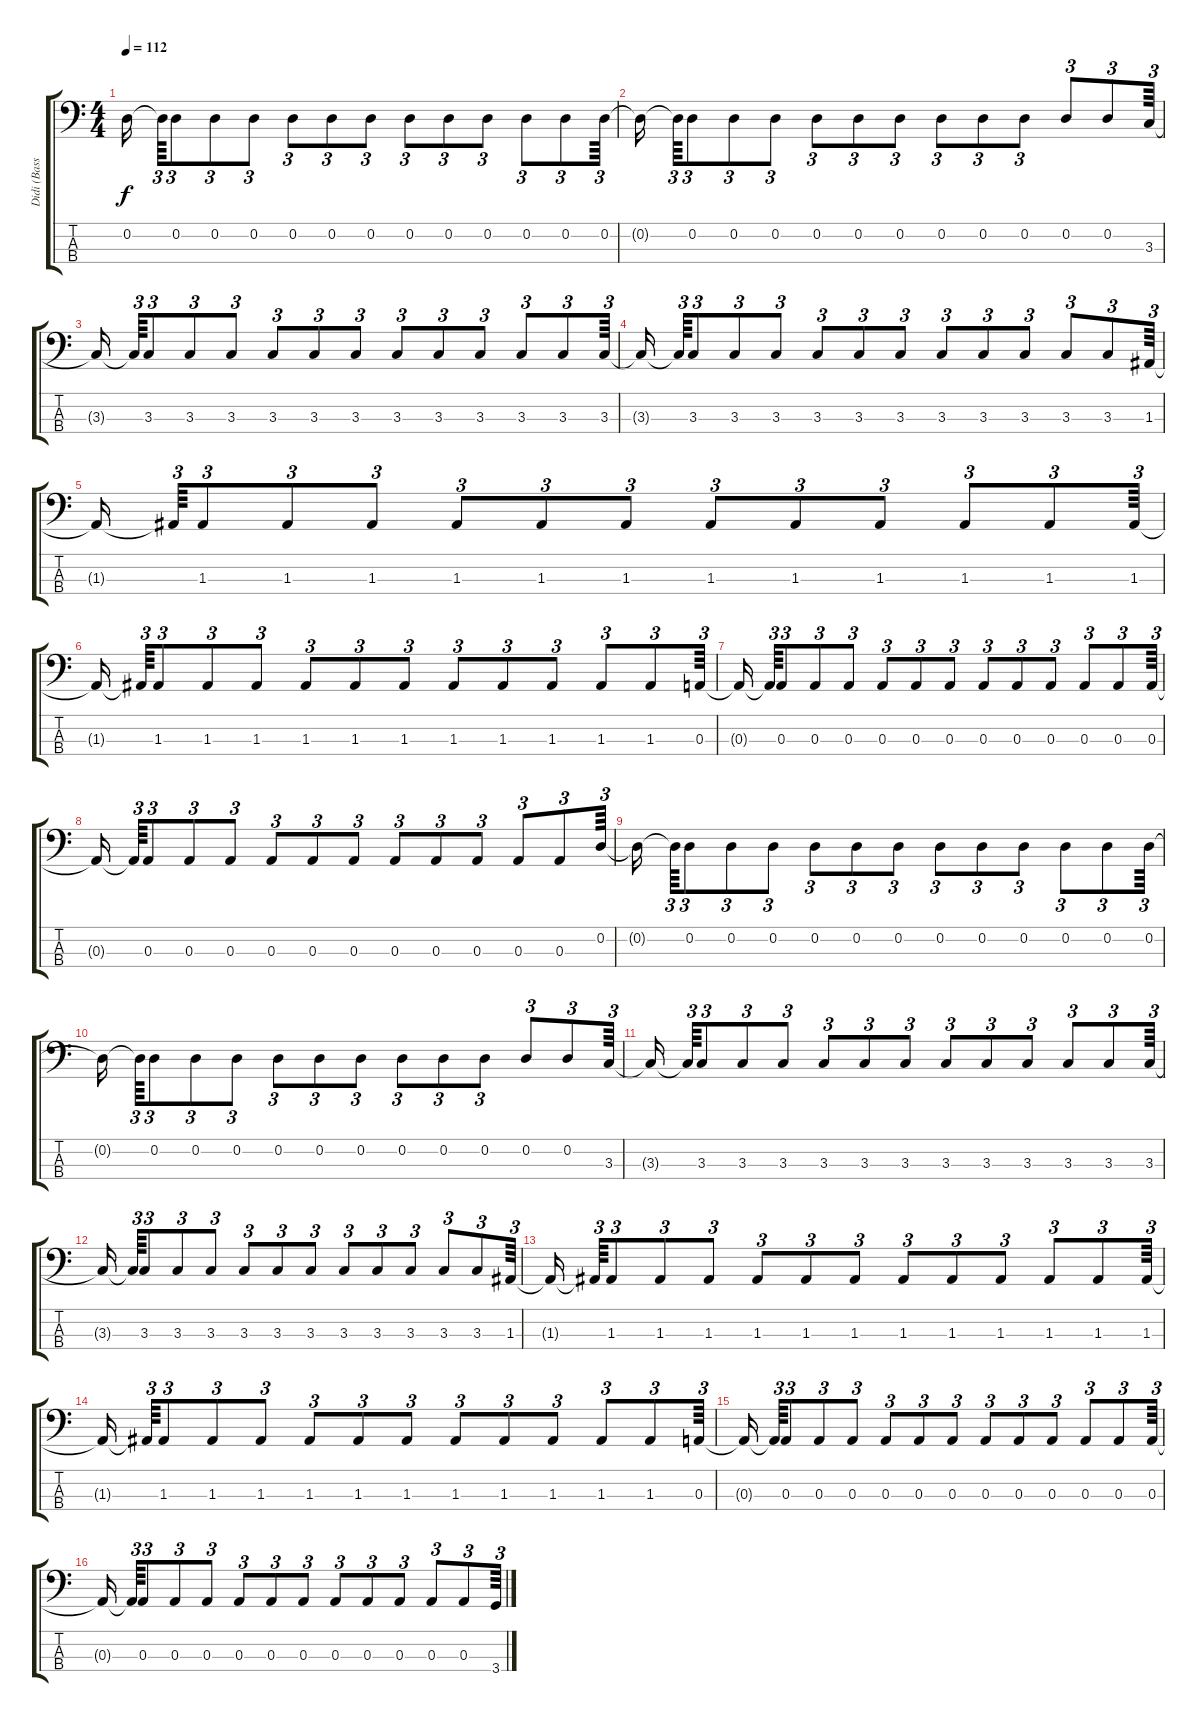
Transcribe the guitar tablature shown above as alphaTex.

\track ("Didi (Bass)" "Didi (Bass") {instrument electricbassfinger}
\staff {score tabs}
\tuning (G2 D2 A1 E1) {hide}
\ts (4 4)
\tempo 112
\clef f4
\ks c
0.2{t}.16{dy f} 0.2{t}.64{tu (3 2)} 0.2.8{tu (3 2)} 0.2.8{tu (3 2)} 0.2.8{tu (3 2)} 0.2.8{tu (3 2)} 0.2.8{tu (3 2)} 0.2.8{tu (3 2)} 0.2.8{tu (3 2)} 0.2.8{tu (3 2)} 0.2.8{tu (3 2)} 0.2.8{tu (3 2)} 0.2.8{tu (3 2)} 0.2.64{tu (3 2)} |
0.2{t}.16 0.2{t}.64{tu (3 2)} 0.2.8{tu (3 2)} 0.2.8{tu (3 2)} 0.2.8{tu (3 2)} 0.2.8{tu (3 2)} 0.2.8{tu (3 2)} 0.2.8{tu (3 2)} 0.2.8{tu (3 2)} 0.2.8{tu (3 2)} 0.2.8{tu (3 2)} 0.2.8{tu (3 2)} 0.2.8{tu (3 2)} 3.3.64{tu (3 2)} |
3.3{t}.16 3.3{t}.64{tu (3 2)} 3.3.8{tu (3 2)} 3.3.8{tu (3 2)} 3.3.8{tu (3 2)} 3.3.8{tu (3 2)} 3.3.8{tu (3 2)} 3.3.8{tu (3 2)} 3.3.8{tu (3 2)} 3.3.8{tu (3 2)} 3.3.8{tu (3 2)} 3.3.8{tu (3 2)} 3.3.8{tu (3 2)} 3.3.64{tu (3 2)} |
3.3{t}.16 3.3{t}.64{tu (3 2)} 3.3.8{tu (3 2)} 3.3.8{tu (3 2)} 3.3.8{tu (3 2)} 3.3.8{tu (3 2)} 3.3.8{tu (3 2)} 3.3.8{tu (3 2)} 3.3.8{tu (3 2)} 3.3.8{tu (3 2)} 3.3.8{tu (3 2)} 3.3.8{tu (3 2)} 3.3.8{tu (3 2)} 1.3.64{tu (3 2)} |
1.3{t}.16 1.3{t}.64{tu (3 2)} 1.3.8{tu (3 2)} 1.3.8{tu (3 2)} 1.3.8{tu (3 2)} 1.3.8{tu (3 2)} 1.3.8{tu (3 2)} 1.3.8{tu (3 2)} 1.3.8{tu (3 2)} 1.3.8{tu (3 2)} 1.3.8{tu (3 2)} 1.3.8{tu (3 2)} 1.3.8{tu (3 2)} 1.3.64{tu (3 2)} |
1.3{t}.16 1.3{t}.64{tu (3 2)} 1.3.8{tu (3 2)} 1.3.8{tu (3 2)} 1.3.8{tu (3 2)} 1.3.8{tu (3 2)} 1.3.8{tu (3 2)} 1.3.8{tu (3 2)} 1.3.8{tu (3 2)} 1.3.8{tu (3 2)} 1.3.8{tu (3 2)} 1.3.8{tu (3 2)} 1.3.8{tu (3 2)} 0.3.64{tu (3 2)} |
0.3{t}.16 0.3{t}.64{tu (3 2)} 0.3.8{tu (3 2)} 0.3.8{tu (3 2)} 0.3.8{tu (3 2)} 0.3.8{tu (3 2)} 0.3.8{tu (3 2)} 0.3.8{tu (3 2)} 0.3.8{tu (3 2)} 0.3.8{tu (3 2)} 0.3.8{tu (3 2)} 0.3.8{tu (3 2)} 0.3.8{tu (3 2)} 0.3.64{tu (3 2)} |
0.3{t}.16 0.3{t}.64{tu (3 2)} 0.3.8{tu (3 2)} 0.3.8{tu (3 2)} 0.3.8{tu (3 2)} 0.3.8{tu (3 2)} 0.3.8{tu (3 2)} 0.3.8{tu (3 2)} 0.3.8{tu (3 2)} 0.3.8{tu (3 2)} 0.3.8{tu (3 2)} 0.3.8{tu (3 2)} 0.3.8{tu (3 2)} 0.2.64{tu (3 2)} |
0.2{t}.16 0.2{t}.64{tu (3 2)} 0.2.8{tu (3 2)} 0.2.8{tu (3 2)} 0.2.8{tu (3 2)} 0.2.8{tu (3 2)} 0.2.8{tu (3 2)} 0.2.8{tu (3 2)} 0.2.8{tu (3 2)} 0.2.8{tu (3 2)} 0.2.8{tu (3 2)} 0.2.8{tu (3 2)} 0.2.8{tu (3 2)} 0.2.64{tu (3 2)} |
0.2{t}.16 0.2{t}.64{tu (3 2)} 0.2.8{tu (3 2)} 0.2.8{tu (3 2)} 0.2.8{tu (3 2)} 0.2.8{tu (3 2)} 0.2.8{tu (3 2)} 0.2.8{tu (3 2)} 0.2.8{tu (3 2)} 0.2.8{tu (3 2)} 0.2.8{tu (3 2)} 0.2.8{tu (3 2)} 0.2.8{tu (3 2)} 3.3.64{tu (3 2)} |
3.3{t}.16 3.3{t}.64{tu (3 2)} 3.3.8{tu (3 2)} 3.3.8{tu (3 2)} 3.3.8{tu (3 2)} 3.3.8{tu (3 2)} 3.3.8{tu (3 2)} 3.3.8{tu (3 2)} 3.3.8{tu (3 2)} 3.3.8{tu (3 2)} 3.3.8{tu (3 2)} 3.3.8{tu (3 2)} 3.3.8{tu (3 2)} 3.3.64{tu (3 2)} |
3.3{t}.16 3.3{t}.64{tu (3 2)} 3.3.8{tu (3 2)} 3.3.8{tu (3 2)} 3.3.8{tu (3 2)} 3.3.8{tu (3 2)} 3.3.8{tu (3 2)} 3.3.8{tu (3 2)} 3.3.8{tu (3 2)} 3.3.8{tu (3 2)} 3.3.8{tu (3 2)} 3.3.8{tu (3 2)} 3.3.8{tu (3 2)} 1.3.64{tu (3 2)} |
1.3{t}.16 1.3{t}.64{tu (3 2)} 1.3.8{tu (3 2)} 1.3.8{tu (3 2)} 1.3.8{tu (3 2)} 1.3.8{tu (3 2)} 1.3.8{tu (3 2)} 1.3.8{tu (3 2)} 1.3.8{tu (3 2)} 1.3.8{tu (3 2)} 1.3.8{tu (3 2)} 1.3.8{tu (3 2)} 1.3.8{tu (3 2)} 1.3.64{tu (3 2)} |
1.3{t}.16 1.3{t}.64{tu (3 2)} 1.3.8{tu (3 2)} 1.3.8{tu (3 2)} 1.3.8{tu (3 2)} 1.3.8{tu (3 2)} 1.3.8{tu (3 2)} 1.3.8{tu (3 2)} 1.3.8{tu (3 2)} 1.3.8{tu (3 2)} 1.3.8{tu (3 2)} 1.3.8{tu (3 2)} 1.3.8{tu (3 2)} 0.3.64{tu (3 2)} |
0.3{t}.16 0.3{t}.64{tu (3 2)} 0.3.8{tu (3 2)} 0.3.8{tu (3 2)} 0.3.8{tu (3 2)} 0.3.8{tu (3 2)} 0.3.8{tu (3 2)} 0.3.8{tu (3 2)} 0.3.8{tu (3 2)} 0.3.8{tu (3 2)} 0.3.8{tu (3 2)} 0.3.8{tu (3 2)} 0.3.8{tu (3 2)} 0.3.64{tu (3 2)} |
0.3{t}.16 0.3{t}.64{tu (3 2)} 0.3.8{tu (3 2)} 0.3.8{tu (3 2)} 0.3.8{tu (3 2)} 0.3.8{tu (3 2)} 0.3.8{tu (3 2)} 0.3.8{tu (3 2)} 0.3.8{tu (3 2)} 0.3.8{tu (3 2)} 0.3.8{tu (3 2)} 0.3.8{tu (3 2)} 0.3.8{tu (3 2)} 3.4.64{tu (3 2)}
